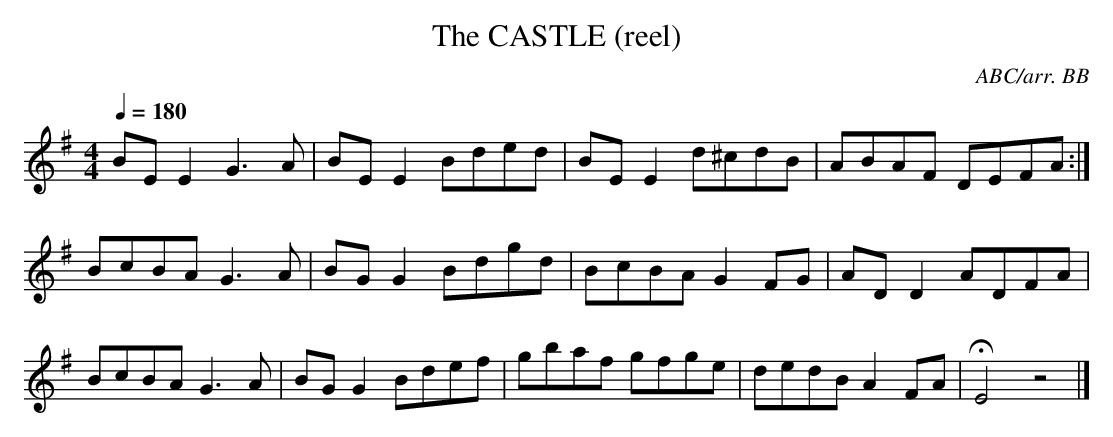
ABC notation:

X:1
T:CASTLE (reel), The
C:ABC/arr. BB
Q:1/4=180
M:4/4
L:1/8
K:Em
BEE2 G3A|BEE2 Bded|BEE2 d^cdB|ABAF DEFA :|
BcBA G3 A|BG G2 Bdgd|BcBA G2 FG|AD D2 ADFA |
BcBA G3 A|BG G2 Bdef|gbaf gfge|dedB A2FA|HE4z4|]
